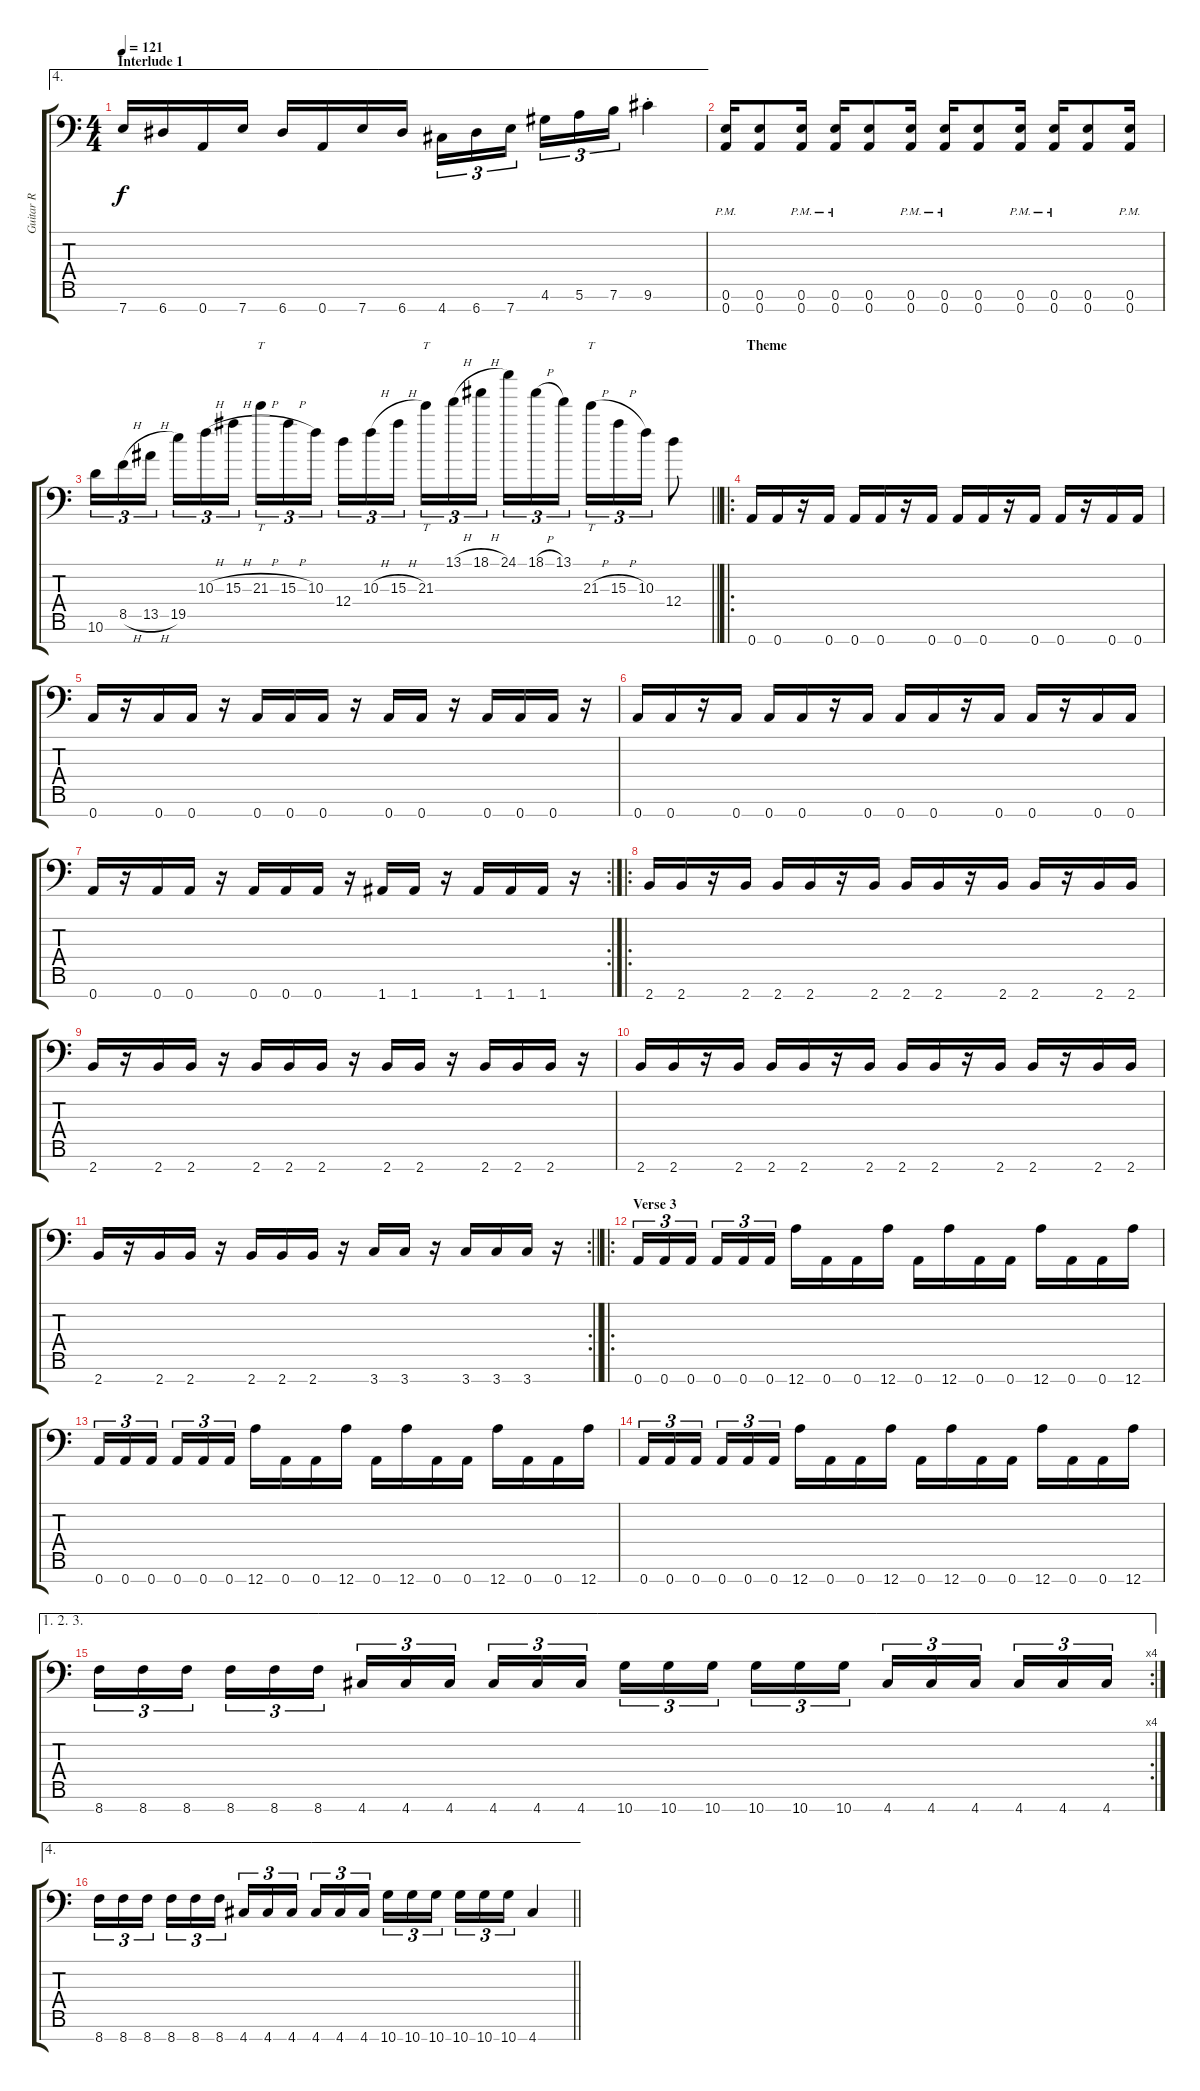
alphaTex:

\track ("Guitar R" "Guitar R") {instrument overdrivenguitar}
\staff {score tabs}
\tuning (E4 B3 G3 D3 A2 E2 A1) {hide}
\ae 4
\ts (4 4)
\section ("" "Interlude 1")
\tempo 121
\clef f4
\ks c
7.7.16{dy f} 6.7.16 0.7.16 7.7.16 6.7.16 0.7.16 7.7.16 6.7.16 4.7.16{tu (3 2)} 6.7.16{tu (3 2)} 7.7.16{tu (3 2) beam splitsecondary} 4.6.16{tu (3 2)} 5.6.16{tu (3 2)} 7.6.16{tu (3 2)} 9.6{st}.4 |
(0.6{pm} 0.7{pm}).16 (0.6 0.7).8 (0.6{pm} 0.7{pm}).16 (0.6{pm} 0.7{pm}).16 (0.6 0.7).8 (0.6{pm} 0.7{pm}).16 (0.6{pm} 0.7{pm}).16 (0.6 0.7).8 (0.6{pm} 0.7{pm}).16 (0.6{pm} 0.7{pm}).16 (0.6 0.7).8 (0.6{pm} 0.7{pm}).16 |
\barLineRight lightlight
10.6.16{tu (3 2)} 8.5{h}.16{tu (3 2)} 13.5{h}.16{tu (3 2) beam splitsecondary} 19.5.16{tu (3 2)} 10.3{h}.16{tu (3 2)} 15.3{h}.16{tu (3 2)} 21.3{h}.16{tt tu (3 2)} 15.3{h}.16{tu (3 2)} 10.3.16{tu (3 2) beam splitsecondary} 12.4.16{tu (3 2)} 10.3{h}.16{tu (3 2)} 15.3{h}.16{tu (3 2)} 21.3.16{tt tu (3 2)} 13.1{h}.16{tu (3 2)} 18.1{h}.16{tu (3 2) beam splitsecondary} 24.1.16{tu (3 2)} 18.1{h}.16{tu (3 2)} 13.1.16{tu (3 2)} 21.3{h}.16{tt tu (3 2)} 15.3{h}.16{tu (3 2)} 10.3.16{tu (3 2)} 12.4.8 |
\ro
\section ("" "Theme ")
0.7.16 0.7.16 r.16 0.7.16 0.7.16 0.7.16 r.16 0.7.16 0.7.16 0.7.16 r.16 0.7.16 0.7.16 r.16 0.7.16 0.7.16 |
0.7.16 r.16 0.7.16 0.7.16 r.16 0.7.16 0.7.16 0.7.16 r.16 0.7.16 0.7.16 r.16 0.7.16 0.7.16 0.7.16 r.16 |
0.7.16 0.7.16 r.16 0.7.16 0.7.16 0.7.16 r.16 0.7.16 0.7.16 0.7.16 r.16 0.7.16 0.7.16 r.16 0.7.16 0.7.16 |
\rc 2
0.7.16 r.16 0.7.16 0.7.16 r.16 0.7.16 0.7.16 0.7.16 r.16 1.7.16 1.7.16 r.16 1.7.16 1.7.16 1.7.16 r.16 |
\ro
2.7.16 2.7.16 r.16 2.7.16 2.7.16 2.7.16 r.16 2.7.16 2.7.16 2.7.16 r.16 2.7.16 2.7.16 r.16 2.7.16 2.7.16 |
2.7.16 r.16 2.7.16 2.7.16 r.16 2.7.16 2.7.16 2.7.16 r.16 2.7.16 2.7.16 r.16 2.7.16 2.7.16 2.7.16 r.16 |
2.7.16 2.7.16 r.16 2.7.16 2.7.16 2.7.16 r.16 2.7.16 2.7.16 2.7.16 r.16 2.7.16 2.7.16 r.16 2.7.16 2.7.16 |
\rc 2
\barLineRight lightlight
2.7.16 r.16 2.7.16 2.7.16 r.16 2.7.16 2.7.16 2.7.16 r.16 3.7.16 3.7.16 r.16 3.7.16 3.7.16 3.7.16 r.16 |
\ro
\section ("" "Verse 3")
0.7.16{tu (3 2)} 0.7.16{tu (3 2)} 0.7.16{tu (3 2) beam splitsecondary} 0.7.16{tu (3 2)} 0.7.16{tu (3 2)} 0.7.16{tu (3 2)} 12.7.16 0.7.16 0.7.16 12.7.16 0.7.16 12.7.16 0.7.16 0.7.16 12.7.16 0.7.16 0.7.16 12.7.16 |
0.7.16{tu (3 2)} 0.7.16{tu (3 2)} 0.7.16{tu (3 2) beam splitsecondary} 0.7.16{tu (3 2)} 0.7.16{tu (3 2)} 0.7.16{tu (3 2)} 12.7.16 0.7.16 0.7.16 12.7.16 0.7.16 12.7.16 0.7.16 0.7.16 12.7.16 0.7.16 0.7.16 12.7.16 |
0.7.16{tu (3 2)} 0.7.16{tu (3 2)} 0.7.16{tu (3 2) beam splitsecondary} 0.7.16{tu (3 2)} 0.7.16{tu (3 2)} 0.7.16{tu (3 2)} 12.7.16 0.7.16 0.7.16 12.7.16 0.7.16 12.7.16 0.7.16 0.7.16 12.7.16 0.7.16 0.7.16 12.7.16 |
\ae (1 2 3)
\rc 4
8.7.16{tu (3 2)} 8.7.16{tu (3 2)} 8.7.16{tu (3 2) beam splitsecondary} 8.7.16{tu (3 2)} 8.7.16{tu (3 2)} 8.7.16{tu (3 2)} 4.7.16{tu (3 2)} 4.7.16{tu (3 2)} 4.7.16{tu (3 2) beam splitsecondary} 4.7.16{tu (3 2)} 4.7.16{tu (3 2)} 4.7.16{tu (3 2)} 10.7.16{tu (3 2)} 10.7.16{tu (3 2)} 10.7.16{tu (3 2) beam splitsecondary} 10.7.16{tu (3 2)} 10.7.16{tu (3 2)} 10.7.16{tu (3 2)} 4.7.16{tu (3 2)} 4.7.16{tu (3 2)} 4.7.16{tu (3 2) beam splitsecondary} 4.7.16{tu (3 2)} 4.7.16{tu (3 2)} 4.7.16{tu (3 2)} |
\ae 4
\barLineRight lightlight
8.7.16{tu (3 2)} 8.7.16{tu (3 2)} 8.7.16{tu (3 2) beam splitsecondary} 8.7.16{tu (3 2)} 8.7.16{tu (3 2)} 8.7.16{tu (3 2)} 4.7.16{tu (3 2)} 4.7.16{tu (3 2)} 4.7.16{tu (3 2) beam splitsecondary} 4.7.16{tu (3 2)} 4.7.16{tu (3 2)} 4.7.16{tu (3 2)} 10.7.16{tu (3 2)} 10.7.16{tu (3 2)} 10.7.16{tu (3 2) beam splitsecondary} 10.7.16{tu (3 2)} 10.7.16{tu (3 2)} 10.7.16{tu (3 2)} 4.7.4
